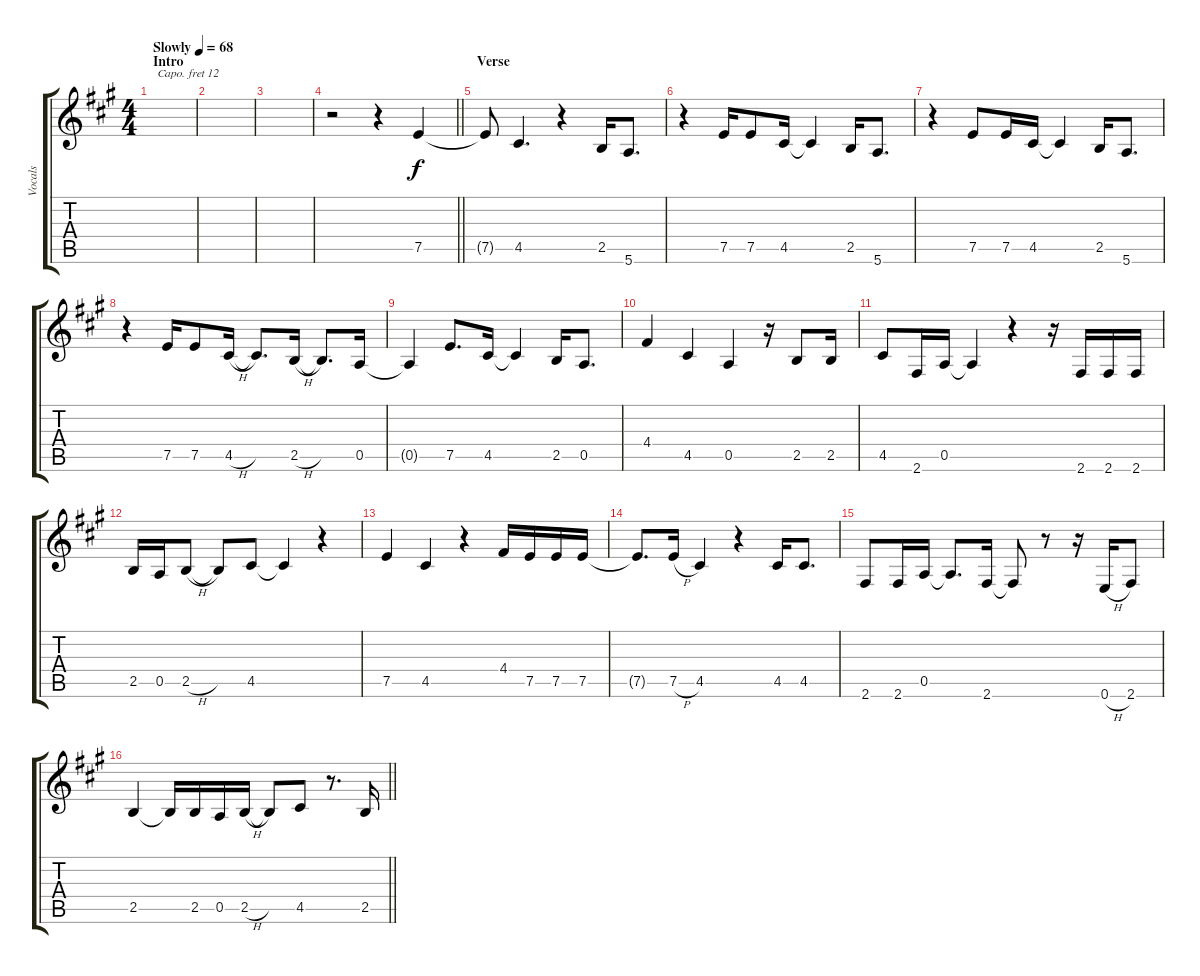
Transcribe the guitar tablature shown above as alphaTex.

\track ("Vocals" "Vocals") {instrument altosax}
\staff {score tabs}
\capo 12
\tuning (E4 B3 G3 D3 A2 E2) {hide}
\ts (4 4)
\section ("" "Intro")
\tempo (68 "Slowly")
\clef g2
\ks a
|
|
|
\barLineRight lightlight
r.2 r.4 7.5.4 |
\section ("" "Verse")
7.5{t}.8 4.5.4{d} r.4 2.5.16 5.6.8{d} |
r.4 7.5.16 7.5.8 4.5.16 4.5{t}.4 2.5.16 5.6.8{d} |
r.4 7.5.8 7.5.16 4.5.16 4.5{t}.4 2.5.16 5.6.8{d} |
r.4 7.5.16 7.5.8 4.5{h}.16 4.5{t}.8{d} 2.5{h}.16 2.5{t}.8{d} 0.5.16 |
0.5{t}.4 7.5.8{d} 4.5.16 4.5{t}.4 2.5.16 0.5.8{d} |
4.4.4 4.5.4 0.5.4 r.16 2.5.8 2.5.16 |
4.5.8 2.6.16 0.5.16 0.5{t}.4 r.4 r.16 2.6.16 2.6.16 2.6.16 |
2.5.16 0.5.16 2.5{h}.8 2.5{t}.8 4.5.8 4.5{t}.4 r.4 |
7.5.4 4.5.4 r.4 4.4.16 7.5.16 7.5.16 7.5.16 |
7.5{t}.8{d} 7.5{h}.16 4.5.4 r.4 4.5.16 4.5.8{d} |
2.6.8 2.6.16 0.5.16 0.5{t}.8{d} 2.6.16 2.6{t}.8 r.8 r.16 0.6{h}.16 2.6.8 |
\barLineRight lightlight
2.5.4 2.5{t}.16 2.5.16 0.5.16 2.5{h}.16 2.5{t}.8 4.5.8 r.8{d} 2.5.16
